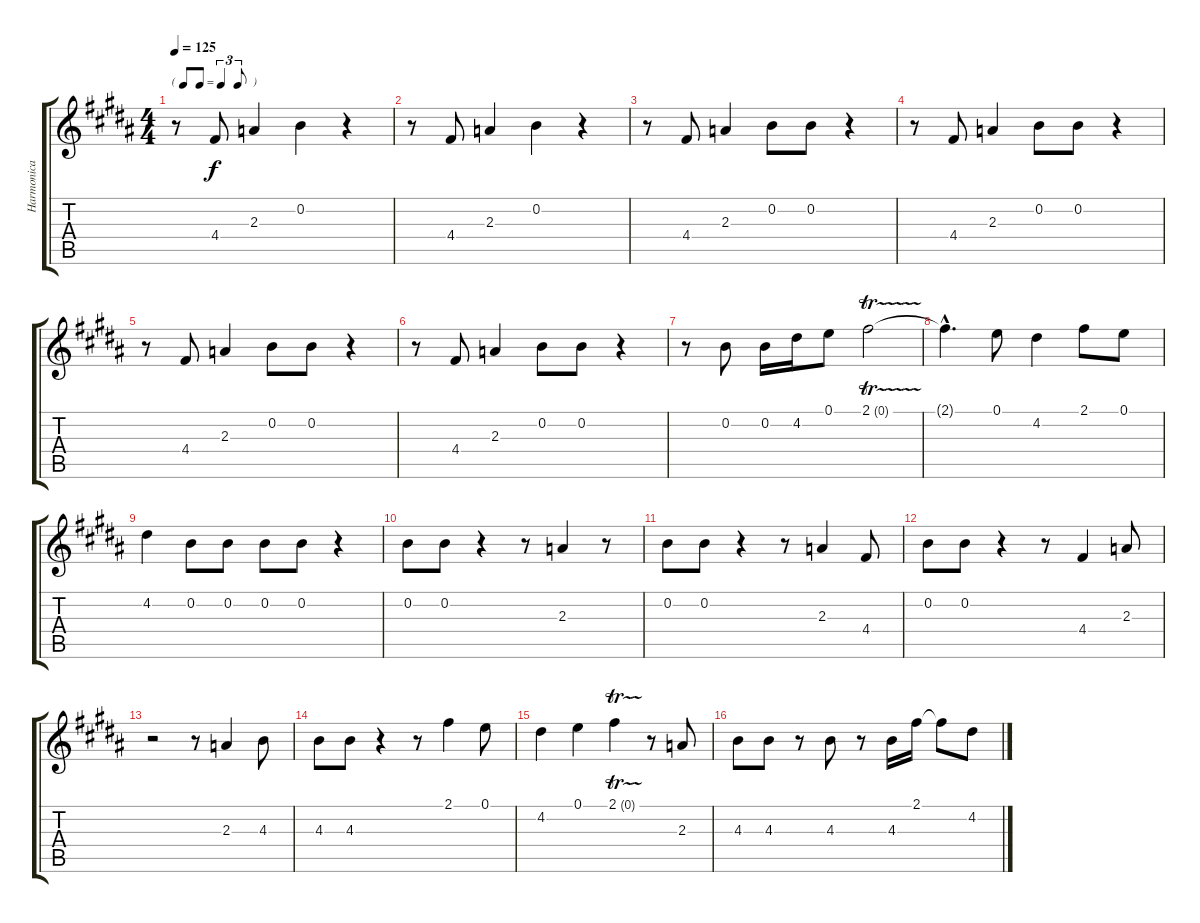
\track ("Harmonica" "Harmonica") {instrument harmonica}
\staff {score tabs}
\tuning (E5 B4 G4 D4 A3 E3) {hide}
\ts (4 4)
\tf triplet8th
\tempo 125
\clef g2
\ks b
r.8{dy f} 4.4.8 2.3.4 0.2.4 r.4 |
r.8 4.4.8 2.3.4 0.2.4 r.4 |
r.8 4.4.8 2.3.4 0.2.8 0.2.8 r.4 |
r.8 4.4.8 2.3.4 0.2.8 0.2.8 r.4 |
r.8 4.4.8 2.3.4 0.2.8 0.2.8 r.4 |
r.8 4.4.8 2.3.4 0.2.8 0.2.8 r.4 |
r.8 0.2.8 0.2.16 4.2.16 0.1.8 2.1{tr (0 32)}.2 |
2.1{hac t}.4{d} 0.1.8 4.2.4 2.1.8 0.1.8 |
4.2.4 0.2.8 0.2.8 0.2.8 0.2.8 r.4 |
0.2.8 0.2.8 r.4 r.8 2.3.4 r.8 |
0.2.8 0.2.8 r.4 r.8 2.3.4 4.4.8 |
0.2.8 0.2.8 r.4 r.8 4.4.4 2.3.8 |
r.2 r.8 2.3.4 4.3.8 |
4.3.8 4.3.8 r.4 r.8 2.1.4 0.1.8 |
4.2.4 0.1.4 2.1{tr (0 32)}.4 r.8 2.3.8 |
4.3.8 4.3.8 r.8 4.3.8 r.8 4.3.16 2.1.16 2.1{t}.8 4.2.8
